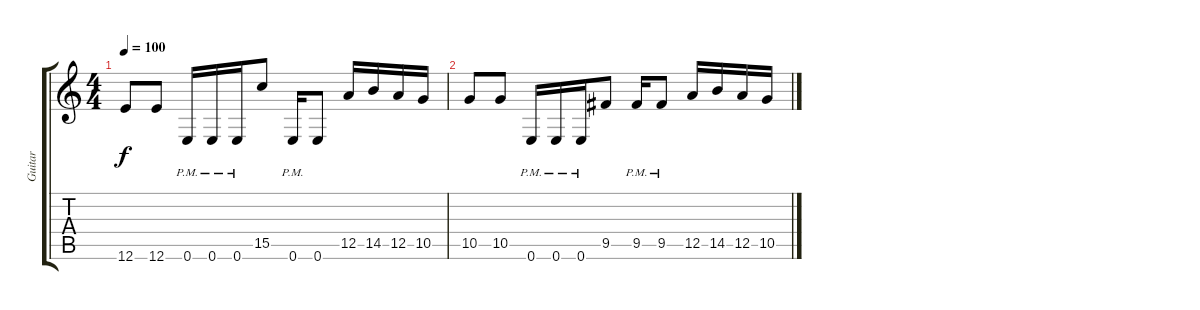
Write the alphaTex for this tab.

\track ("Guitar" "Guitar") {instrument distortionguitar}
\staff {score tabs}
\tuning (E4 B3 G3 D3 A2 E2) {hide}
\ts (4 4)
\tempo 100
\clef g2
\ks c
12.6.8{dy f volume 4} 12.6.8{volume 3} 0.6{pm}.16 0.6{pm}.16 0.6{pm}.16{volume 2} 15.5.8 0.6{pm}.16 0.6.8{volume 1} 12.5.16 14.5.16{volume 0} 12.5.16 10.5.16 |
10.5.8 10.5.8 0.6{pm}.16 0.6{pm}.16 0.6{pm}.16 9.5.8 9.5{pm}.16 9.5{pm}.8 12.5.16 14.5.16 12.5.16 10.5.16
